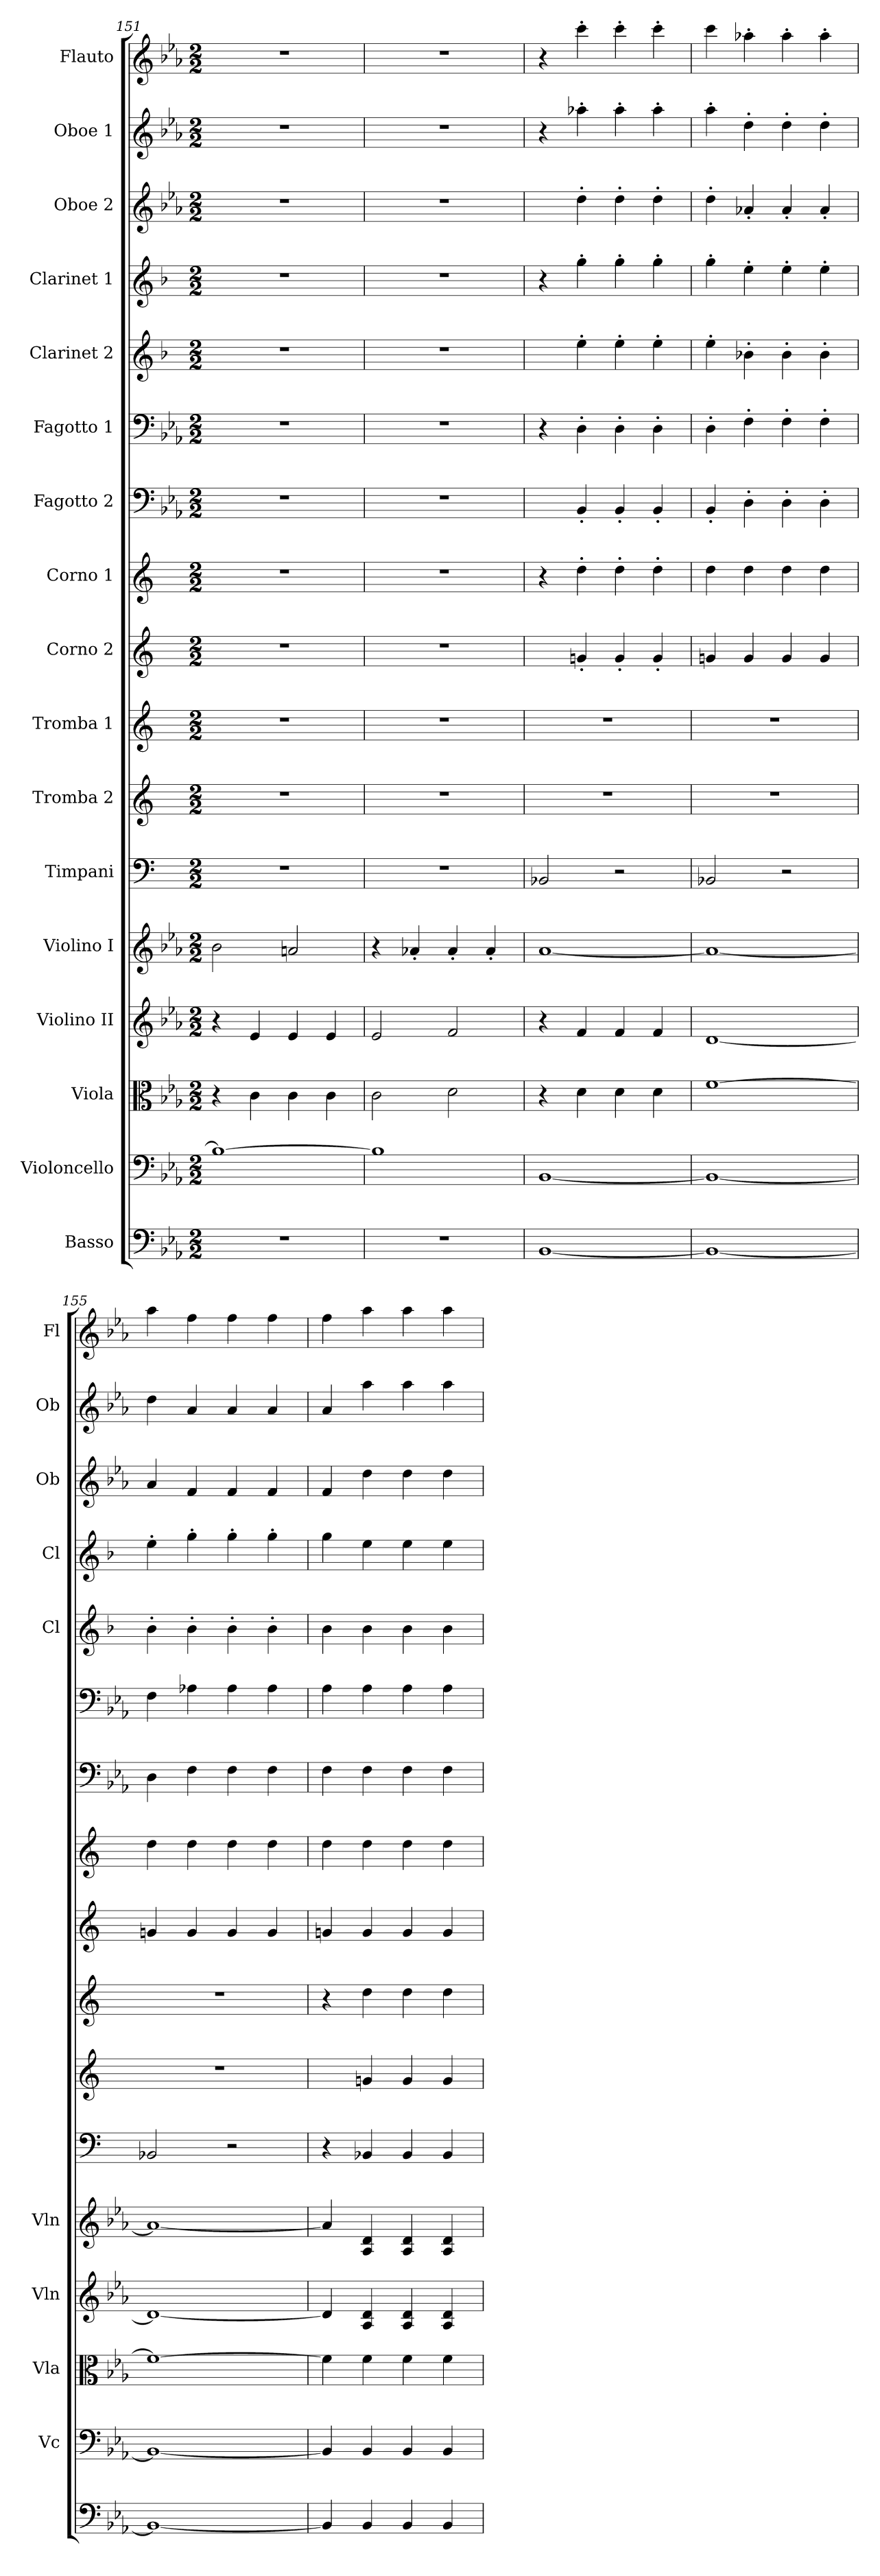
**kern	**kern	**kern	**kern	**kern	**kern	**kern	**kern	**kern	**kern	**kern	**kern	**kern	**kern	**kern	**kern	**kern
*part17	*part16	*part15	*part14	*part13	*part12	*part11	*part10	*part9	*part8	*part7	*part6	*part5	*part4	*part3	*part2	*part1
*staff17	*staff16	*staff15	*staff14	*staff13	*staff12	*staff11	*staff10	*staff9	*staff8	*staff7	*staff6	*staff5	*staff4	*staff3	*staff2	*staff1
*I"Basso	*I"Violoncello	*I"Viola	*I"Violino II	*I"Violino I	*I"Timpani	*I"Tromba 2	*I"Tromba 1	*I"Corno 2	*I"Corno 1	*I"Fagotto 2	*I"Fagotto 1	*I"Clarinet 2	*I"Clarinet 1	*I"Oboe 2	*I"Oboe 1	*I"Flauto
*	*I'Vc	*I'Vla	*I'Vln	*I'Vln	*	*	*	*	*	*	*	*I'Cl	*I'Cl	*I'Ob	*I'Ob	*I'Fl
*clefF4	*clefF4	*clefC3	*clefG2	*clefG2	*clefF4	*clefG2	*clefG2	*clefG2	*clefG2	*clefF4	*clefF4	*clefG2	*clefG2	*clefG2	*clefG2	*clefG2
*ITrd7c12	*	*	*	*	*	*ITrd-2c-3	*ITrd-2c-3	*ITrd5c9	*ITrd5c9	*	*	*ITrd1c2	*ITrd1c2	*	*	*
*k[b-e-a-]	*k[b-e-a-]	*k[b-e-a-]	*k[b-e-a-]	*k[b-e-a-]	*	*	*	*	*	*k[b-e-a-]	*k[b-e-a-]	*k[b-e-a-]	*k[b-e-a-]	*k[b-e-a-]	*k[b-e-a-]	*k[b-e-a-]
*M2/2	*M2/2	*M2/2	*M2/2	*M2/2	*M2/2	*M2/2	*M2/2	*M2/2	*M2/2	*M2/2	*M2/2	*M2/2	*M2/2	*M2/2	*M2/2	*M2/2
=151	=151	=151	=151	=151	=151	=151	=151	=151	=151	=151	=151	=151	=151	=151	=151	=151
1r	1B-_	4r	4r	2b-	1r	1r	1r	1r	1r	1r	1r	1r	1r	1r	1r	1r
.	.	4c	4e-	.	.	.	.	.	.	.	.	.	.	.	.	.
.	.	4c	4e-	2an	.	.	.	.	.	.	.	.	.	.	.	.
.	.	4c	4e-	.	.	.	.	.	.	.	.	.	.	.	.	.
=152	=152	=152	=152	=152	=152	=152	=152	=152	=152	=152	=152	=152	=152	=152	=152	=152
1r	1B-]	2c	2e-	4r	1r	1r	1r	1r	1r	1r	1r	1r	1r	1r	1r	1r
.	.	.	.	4a-X'	.	.	.	.	.	.	.	.	.	.	.	.
.	.	2d	2f	4a-'	.	.	.	.	.	.	.	.	.	.	.	.
.	.	.	.	4a-'	.	.	.	.	.	.	.	.	.	.	.	.
=153	=153	=153	=153	=153	=153	=153	=153	=153	=153	=153	=153	=153	=153	=153	=153	=153
[1BBB-	[1BB-	4r	4r	[1a-	2BB-X	1r	1r	4ryy	4r	4ryy	4r	4ryy	4r	4ryy	4r	4r
.	.	4d	4f	.	.	.	.	4B-X'	4f'	4BB-'	4D'	4dd'	4ff'	4dd'	4aa-X'	4ccc'
.	.	4d	4f	.	2r	.	.	4B-'	4f'	4BB-'	4D'	4dd'	4ff'	4dd'	4aa-'	4ccc'
.	.	4d	4f	.	.	.	.	4B-'	4f'	4BB-'	4D'	4dd'	4ff'	4dd'	4aa-'	4ccc'
=154	=154	=154	=154	=154	=154	=154	=154	=154	=154	=154	=154	=154	=154	=154	=154	=154
1BBB-_	1BB-_	[1f	[1d	1a-_	2BB-X	1r	1r	4B-X	4f	4BB-'	4D'	4dd'	4ff'	4dd'	4aa-'	4ccc
.	.	.	.	.	.	.	.	4B-	4f	4D'	4F'	4a-X'	4dd'	4a-X'	4dd'	4aa-X'
.	.	.	.	.	2r	.	.	4B-	4f	4D'	4F'	4a-'	4dd'	4a-'	4dd'	4aa-'
.	.	.	.	.	.	.	.	4B-	4f	4D'	4F'	4a-'	4dd'	4a-'	4dd'	4aa-'
=155	=155	=155	=155	=155	=155	=155	=155	=155	=155	=155	=155	=155	=155	=155	=155	=155
1BBB-_	1BB-_	1f_	1d_	1a-_	2BB-X	1r	1r	4B-X	4f	4D	4F	4a-'	4dd'	4a-	4dd	4aa-
.	.	.	.	.	.	.	.	4B-	4f	4F	4A-X	4a-'	4ff'	4f	4a-	4ff
.	.	.	.	.	2r	.	.	4B-	4f	4F	4A-	4a-'	4ff'	4f	4a-	4ff
.	.	.	.	.	.	.	.	4B-	4f	4F	4A-	4a-'	4ff'	4f	4a-	4ff
=156	=156	=156	=156	=156	=156	=156	=156	=156	=156	=156	=156	=156	=156	=156	=156	=156
4BBB-]	4BB-]	4f]	4d]	4a-]	4r	4ryy	4r	4B-X	4f	4F	4A-	4a-	4ff	4f	4a-	4ff
4BBB-	4BB-	4f	4A- 4d	4A- 4d	4BB-X	4b-X	4ff	4B-	4f	4F	4A-	4a-	4dd	4dd	4aa-	4aa-
4BBB-	4BB-	4f	4A- 4d	4A- 4d	4BB-	4b-	4ff	4B-	4f	4F	4A-	4a-	4dd	4dd	4aa-	4aa-
4BBB-	4BB-	4f	4A- 4d	4A- 4d	4BB-	4b-	4ff	4B-	4f	4F	4A-	4a-	4dd	4dd	4aa-	4aa-
=	=	=	=	=	=	=	=	=	=	=	=	=	=	=	=	=
*-	*-	*-	*-	*-	*-	*-	*-	*-	*-	*-	*-	*-	*-	*-	*-	*-
